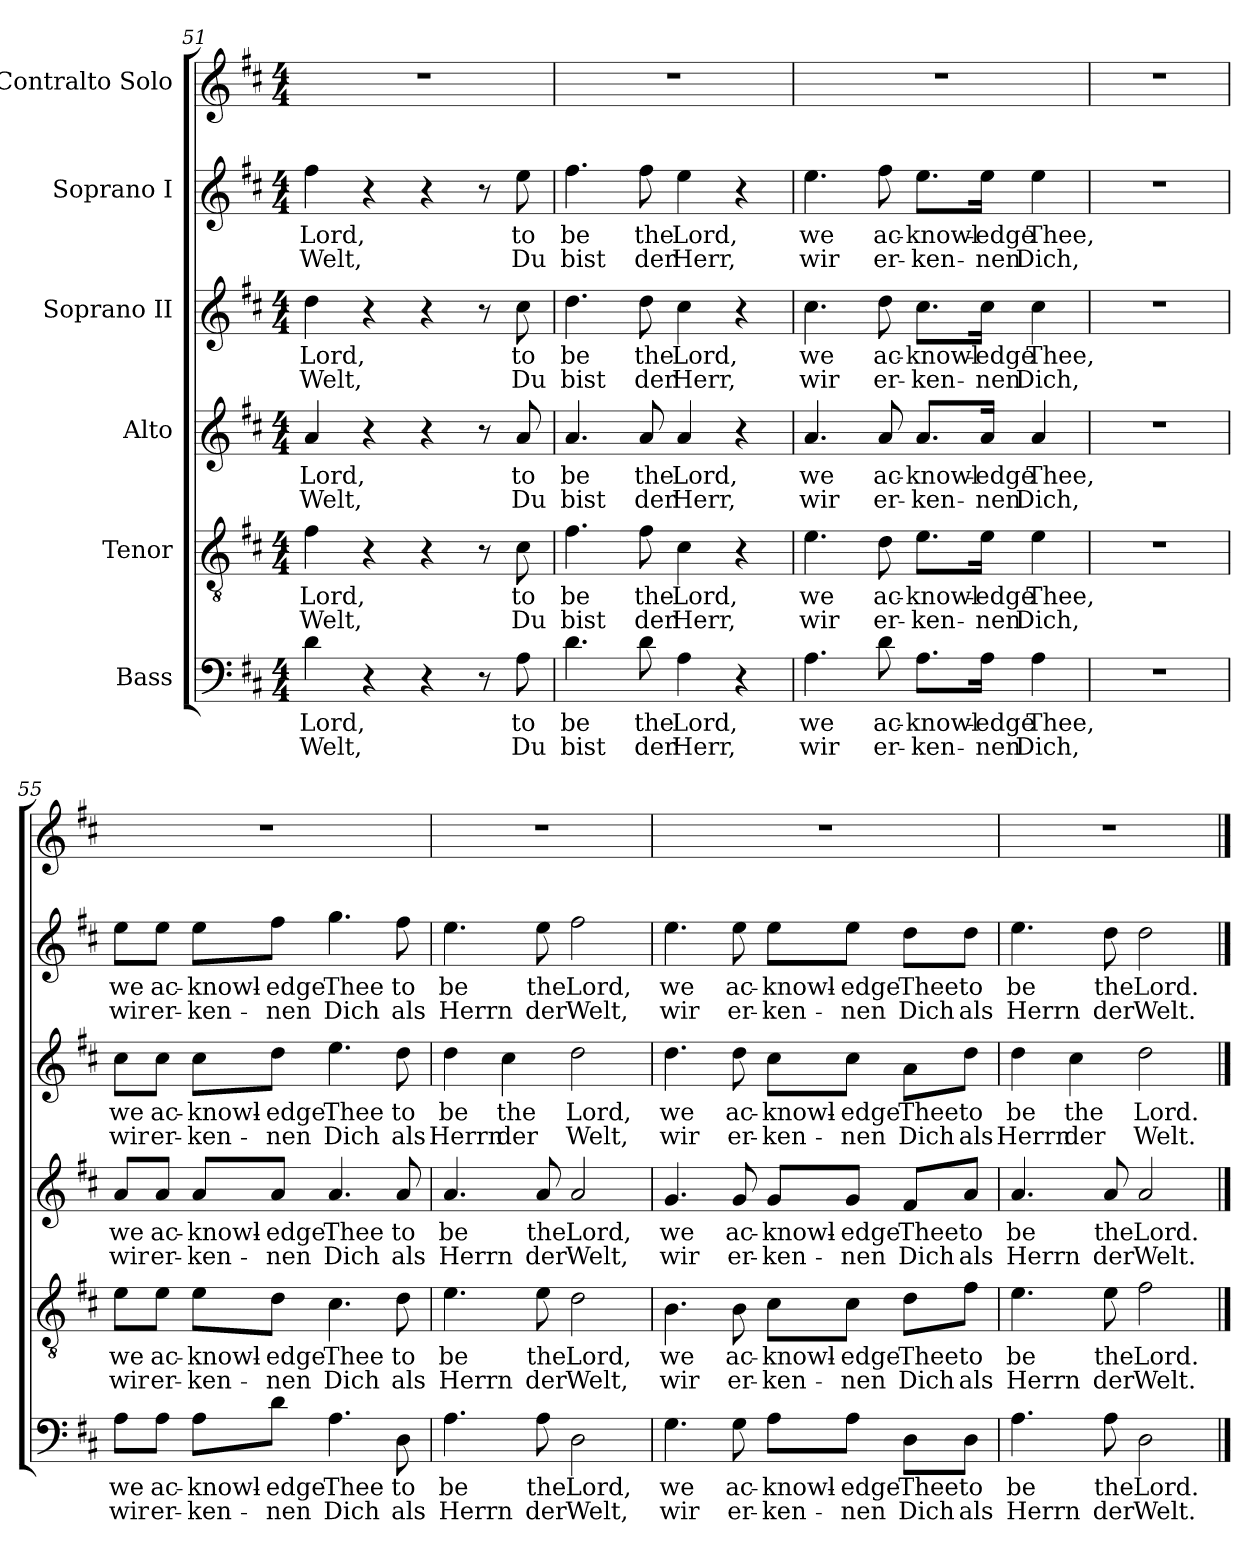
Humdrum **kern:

**kern	**text	**text	**kern	**text	**text	**kern	**text	**text	**kern	**text	**text	**kern	**text	**text	**kern
*part6	*part6	*part6	*part5	*part5	*part5	*part4	*part4	*part4	*part3	*part3	*part3	*part2	*part2	*part2	*part1
*staff6	*staff6	*staff6	*staff5	*staff5	*staff5	*staff4	*staff4	*staff4	*staff3	*staff3	*staff3	*staff2	*staff2	*staff2	*staff1
*I"Bass	*	*	*I"Tenor	*	*	*I"Alto	*	*	*I"Soprano II	*	*	*I"Soprano I	*	*	*I"Contralto Solo
!!LO:PB:g=z
*clefF4	*	*	*clefGv2	*	*	*clefG2	*	*	*clefG2	*	*	*clefG2	*	*	*clefG2
*k[f#c#]	*	*	*k[f#c#]	*	*	*k[f#c#]	*	*	*k[f#c#]	*	*	*k[f#c#]	*	*	*k[f#c#]
*D:	*	*	*D:	*	*	*D:	*	*	*D:	*	*	*D:	*	*	*D:
*M4/4	*	*	*M4/4	*	*	*M4/4	*	*	*M4/4	*	*	*M4/4	*	*	*M4/4
=51	=51	=51	=51	=51	=51	=51	=51	=51	=51	=51	=51	=51	=51	=51	=51
!	!LO:LY:b	!LO:LY:b	!	!LO:LY:b	!LO:LY:b	!	!LO:LY:b	!LO:LY:b	!	!LO:LY:b	!LO:LY:b	!	!LO:LY:b	!LO:LY:b	!
4d\	Lord,	Welt,	4f#\	Lord,	Welt,	4a/	Lord,	Welt,	4dd\	Lord,	Welt,	4ff#\	Lord,	Welt,	1r
4r	.	.	4r	.	.	4r	.	.	4r	.	.	4r	.	.	.
4r	.	.	4r	.	.	4r	.	.	4r	.	.	4r	.	.	.
8r	.	.	8r	.	.	8r	.	.	8r	.	.	8r	.	.	.
!	!LO:LY:b	!LO:LY:b	!	!LO:LY:b	!LO:LY:b	!	!LO:LY:b	!LO:LY:b	!	!LO:LY:b	!LO:LY:b	!	!LO:LY:b	!LO:LY:b	!
8A\	to	Du	8c#\	to	Du	8a/	to	Du	8cc#\	to	Du	8ee\	to	Du	.
=52	=52	=52	=52	=52	=52	=52	=52	=52	=52	=52	=52	=52	=52	=52	=52
!	!LO:LY:b	!LO:LY:b	!	!LO:LY:b	!LO:LY:b	!	!LO:LY:b	!LO:LY:b	!	!LO:LY:b	!LO:LY:b	!	!LO:LY:b	!LO:LY:b	!
4.d\	be	bist	4.f#\	be	bist	4.a/	be	bist	4.dd\	be	bist	4.ff#\	be	bist	1r
!	!LO:LY:b	!LO:LY:b	!	!LO:LY:b	!LO:LY:b	!	!LO:LY:b	!LO:LY:b	!	!LO:LY:b	!LO:LY:b	!	!LO:LY:b	!LO:LY:b	!
8d\	the	der	8f#\	the	der	8a/	the	der	8dd\	the	der	8ff#\	the	der	.
!	!LO:LY:b	!LO:LY:b	!	!LO:LY:b	!LO:LY:b	!	!LO:LY:b	!LO:LY:b	!	!LO:LY:b	!LO:LY:b	!	!LO:LY:b	!LO:LY:b	!
4A\	Lord,	Herr,	4c#\	Lord,	Herr,	4a/	Lord,	Herr,	4cc#\	Lord,	Herr,	4ee\	Lord,	Herr,	.
4r	.	.	4r	.	.	4r	.	.	4r	.	.	4r	.	.	.
=53	=53	=53	=53	=53	=53	=53	=53	=53	=53	=53	=53	=53	=53	=53	=53
!	!LO:LY:b	!LO:LY:b	!	!LO:LY:b	!LO:LY:b	!	!LO:LY:b	!LO:LY:b	!	!LO:LY:b	!LO:LY:b	!	!LO:LY:b	!LO:LY:b	!
4.A\	we	wir	4.e\	we	wir	4.a/	we	wir	4.cc#\	we	wir	4.ee\	we	wir	1r
!	!LO:LY:b	!LO:LY:b	!	!LO:LY:b	!LO:LY:b	!	!LO:LY:b	!LO:LY:b	!	!LO:LY:b	!LO:LY:b	!	!LO:LY:b	!LO:LY:b	!
8d\	ac-	er-	8d\	ac-	er-	8a/	ac-	er-	8dd\	ac-	er-	8ff#\	ac-	er-	.
!	!LO:LY:b	!LO:LY:b	!	!LO:LY:b	!LO:LY:b	!	!LO:LY:b	!LO:LY:b	!	!LO:LY:b	!LO:LY:b	!	!LO:LY:b	!LO:LY:b	!
8.A\L	-knowl-	-ken-	8.e\L	-knowl-	-ken-	8.a/L	-knowl-	-ken-	8.cc#\L	-knowl-	-ken-	8.ee\L	-knowl-	-ken-	.
!	!LO:LY:b	!LO:LY:b	!	!LO:LY:b	!LO:LY:b	!	!LO:LY:b	!LO:LY:b	!	!LO:LY:b	!LO:LY:b	!	!LO:LY:b	!LO:LY:b	!
16A\Jk	-edge	-nen	16e\Jk	-edge	-nen	16a/Jk	-edge	-nen	16cc#\Jk	-edge	-nen	16ee\Jk	-edge	-nen	.
!	!LO:LY:b	!LO:LY:b	!	!LO:LY:b	!LO:LY:b	!	!LO:LY:b	!LO:LY:b	!	!LO:LY:b	!LO:LY:b	!	!LO:LY:b	!LO:LY:b	!
4A\	Thee,	Dich,	4e\	Thee,	Dich,	4a/	Thee,	Dich,	4cc#\	Thee,	Dich,	4ee\	Thee,	Dich,	.
!!LO:PB:g=z
=54	=54	=54	=54	=54	=54	=54	=54	=54	=54	=54	=54	=54	=54	=54	=54
1r	.	.	1r	.	.	1r	.	.	1r	.	.	1r	.	.	1r
=55	=55	=55	=55	=55	=55	=55	=55	=55	=55	=55	=55	=55	=55	=55	=55
!	!LO:LY:b	!LO:LY:b	!	!LO:LY:b	!LO:LY:b	!	!LO:LY:b	!LO:LY:b	!	!LO:LY:b	!LO:LY:b	!	!LO:LY:b	!LO:LY:b	!
8A\L	we	wir	8e\L	we	wir	8a/L	we	wir	8cc#\L	we	wir	8ee\L	we	wir	1r
!	!LO:LY:b	!LO:LY:b	!	!LO:LY:b	!LO:LY:b	!	!LO:LY:b	!LO:LY:b	!	!LO:LY:b	!LO:LY:b	!	!LO:LY:b	!LO:LY:b	!
8A\J	ac-	er-	8e\J	ac-	er-	8a/J	ac-	er-	8cc#\J	ac-	er-	8ee\J	ac-	er-	.
!	!LO:LY:b	!LO:LY:b	!	!LO:LY:b	!LO:LY:b	!	!LO:LY:b	!LO:LY:b	!	!LO:LY:b	!LO:LY:b	!	!LO:LY:b	!LO:LY:b	!
8A\L	-knowl-	-ken-	8e\L	-knowl-	-ken-	8a/L	-knowl-	-ken-	8cc#\L	-knowl-	-ken-	8ee\L	-knowl-	-ken-	.
!	!LO:LY:b	!LO:LY:b	!	!LO:LY:b	!LO:LY:b	!	!LO:LY:b	!LO:LY:b	!	!LO:LY:b	!LO:LY:b	!	!LO:LY:b	!LO:LY:b	!
8d\J	-edge	-nen	8d\J	-edge	-nen	8a/J	-edge	-nen	8dd\J	-edge	-nen	8ff#\J	-edge	-nen	.
!	!LO:LY:b	!LO:LY:b	!	!LO:LY:b	!LO:LY:b	!	!LO:LY:b	!LO:LY:b	!	!LO:LY:b	!LO:LY:b	!	!LO:LY:b	!LO:LY:b	!
4.A\	Thee	Dich	4.c#\	Thee	Dich	4.a/	Thee	Dich	4.ee\	Thee	Dich	4.gg\	Thee	Dich	.
!	!LO:LY:b	!LO:LY:b	!	!LO:LY:b	!LO:LY:b	!	!LO:LY:b	!LO:LY:b	!	!LO:LY:b	!LO:LY:b	!	!LO:LY:b	!LO:LY:b	!
8D\	to	als	8d\	to	als	8a/	to	als	8dd\	to	als	8ff#\	to	als	.
=56	=56	=56	=56	=56	=56	=56	=56	=56	=56	=56	=56	=56	=56	=56	=56
!	!LO:LY:b	!LO:LY:b	!	!LO:LY:b	!LO:LY:b	!	!LO:LY:b	!LO:LY:b	!	!LO:LY:b	!LO:LY:b	!	!LO:LY:b	!LO:LY:b	!
4.A\	be	Herrn	4.e\	be	Herrn	4.a/	be	Herrn	4dd\	be	Herrn	4.ee\	be	Herrn	1r
!	!	!	!	!	!	!	!	!	!	!LO:LY:b	!LO:LY:b	!	!	!	!
.	.	.	.	.	.	.	.	.	4cc#\	the	der	.	.	.	.
!	!LO:LY:b	!LO:LY:b	!	!LO:LY:b	!LO:LY:b	!	!LO:LY:b	!LO:LY:b	!	!	!	!	!LO:LY:b	!LO:LY:b	!
8A\	the	der	8e\	the	der	8a/	the	der	.	.	.	8ee\	the	der	.
!	!LO:LY:b	!LO:LY:b	!	!LO:LY:b	!LO:LY:b	!	!LO:LY:b	!LO:LY:b	!	!LO:LY:b	!LO:LY:b	!	!LO:LY:b	!LO:LY:b	!
2D\	Lord,	Welt,	2d\	Lord,	Welt,	2a/	Lord,	Welt,	2dd\	Lord,	Welt,	2ff#\	Lord,	Welt,	.
!!LO:PB:g=z
=57	=57	=57	=57	=57	=57	=57	=57	=57	=57	=57	=57	=57	=57	=57	=57
!	!LO:LY:b	!LO:LY:b	!	!LO:LY:b	!LO:LY:b	!	!LO:LY:b	!LO:LY:b	!	!LO:LY:b	!LO:LY:b	!	!LO:LY:b	!LO:LY:b	!
4.G\	we	wir	4.B\	we	wir	4.g/	we	wir	4.dd\	we	wir	4.ee\	we	wir	1r
!	!LO:LY:b	!LO:LY:b	!	!LO:LY:b	!LO:LY:b	!	!LO:LY:b	!LO:LY:b	!	!LO:LY:b	!LO:LY:b	!	!LO:LY:b	!LO:LY:b	!
8G\	ac-	er-	8B\	ac-	er-	8g/	ac-	er-	8dd\	ac-	er-	8ee\	ac-	er-	.
!	!LO:LY:b	!LO:LY:b	!	!LO:LY:b	!LO:LY:b	!	!LO:LY:b	!LO:LY:b	!	!LO:LY:b	!LO:LY:b	!	!LO:LY:b	!LO:LY:b	!
8A\L	-knowl-	-ken-	8c#\L	-knowl-	-ken-	8g/L	-knowl-	-ken-	8cc#\L	-knowl-	-ken-	8ee\L	-knowl-	-ken-	.
!	!LO:LY:b	!LO:LY:b	!	!LO:LY:b	!LO:LY:b	!	!LO:LY:b	!LO:LY:b	!	!LO:LY:b	!LO:LY:b	!	!LO:LY:b	!LO:LY:b	!
8A\J	-edge	-nen	8c#\J	-edge	-nen	8g/J	-edge	-nen	8cc#\J	-edge	-nen	8ee\J	-edge	-nen	.
!	!LO:LY:b	!LO:LY:b	!	!LO:LY:b	!LO:LY:b	!	!LO:LY:b	!LO:LY:b	!	!LO:LY:b	!LO:LY:b	!	!LO:LY:b	!LO:LY:b	!
8D\L	Thee	Dich	8d\L	Thee	Dich	8f#/L	Thee	Dich	8a\L	Thee	Dich	8dd\L	Thee	Dich	.
!	!LO:LY:b	!LO:LY:b	!	!LO:LY:b	!LO:LY:b	!	!LO:LY:b	!LO:LY:b	!	!LO:LY:b	!LO:LY:b	!	!LO:LY:b	!LO:LY:b	!
8D\J	to	als	8f#\J	to	als	8a/J	to	als	8dd\J	to	als	8dd\J	to	als	.
=58	=58	=58	=58	=58	=58	=58	=58	=58	=58	=58	=58	=58	=58	=58	=58
!	!LO:LY:b	!LO:LY:b	!	!LO:LY:b	!LO:LY:b	!	!LO:LY:b	!LO:LY:b	!	!LO:LY:b	!LO:LY:b	!	!LO:LY:b	!LO:LY:b	!
4.A\	be	Herrn	4.e\	be	Herrn	4.a/	be	Herrn	4dd\	be	Herrn	4.ee\	be	Herrn	1r
!	!	!	!	!	!	!	!	!	!	!LO:LY:b	!LO:LY:b	!	!	!	!
.	.	.	.	.	.	.	.	.	4cc#\	the	der	.	.	.	.
!	!LO:LY:b	!LO:LY:b	!	!LO:LY:b	!LO:LY:b	!	!LO:LY:b	!LO:LY:b	!	!	!	!	!LO:LY:b	!LO:LY:b	!
8A\	the	der	8e\	the	der	8a/	the	der	.	.	.	8dd\	the	der	.
!	!LO:LY:b	!LO:LY:b	!	!LO:LY:b	!LO:LY:b	!	!LO:LY:b	!LO:LY:b	!	!LO:LY:b	!LO:LY:b	!	!LO:LY:b	!LO:LY:b	!
2D\	Lord.	Welt.	2f#\	Lord.	Welt.	2a/	Lord.	Welt.	2dd\	Lord.	Welt.	2dd\	Lord.	Welt.	.
==	==	==	==	==	==	==	==	==	==	==	==	==	==	==	==
*-	*-	*-	*-	*-	*-	*-	*-	*-	*-	*-	*-	*-	*-	*-	*-
